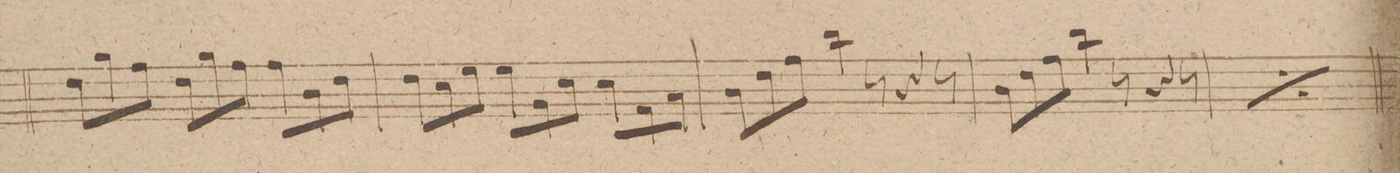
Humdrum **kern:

**kern	**dynam
*I"Clarinetto 1mo in A.	*
*clefG2	*
*k[f#]	*
*M9/8	*
8b\L	.
8ee\	.
8dd\J	.
8b\L	.
8ee\	.
8dd\J	.
8dd\L	.
8g\	.
8b\J	.
=39	=39
8b\L	.
8a\	.
8cc\J	.
8cc\L	.
8e\	.
8a\J	.
8a\L	.
8d\	.
8f#\J	.
=40	=40
8g\L	.
8b\	.
8dd\J	.
4gg\	.
8r	.
4r	.
8r	.
=41	=41
8g\L	.
8b\	.
8dd\J	.
4gg\	.
8r	.
4r	.
8r	.
=42	=42
*rep	*
8g\L	.
8b\	.
8dd\J	.
4gg\	.
8r	.
4r	.
8r	.
*Xrep	*
=43	=43
*-	*-
